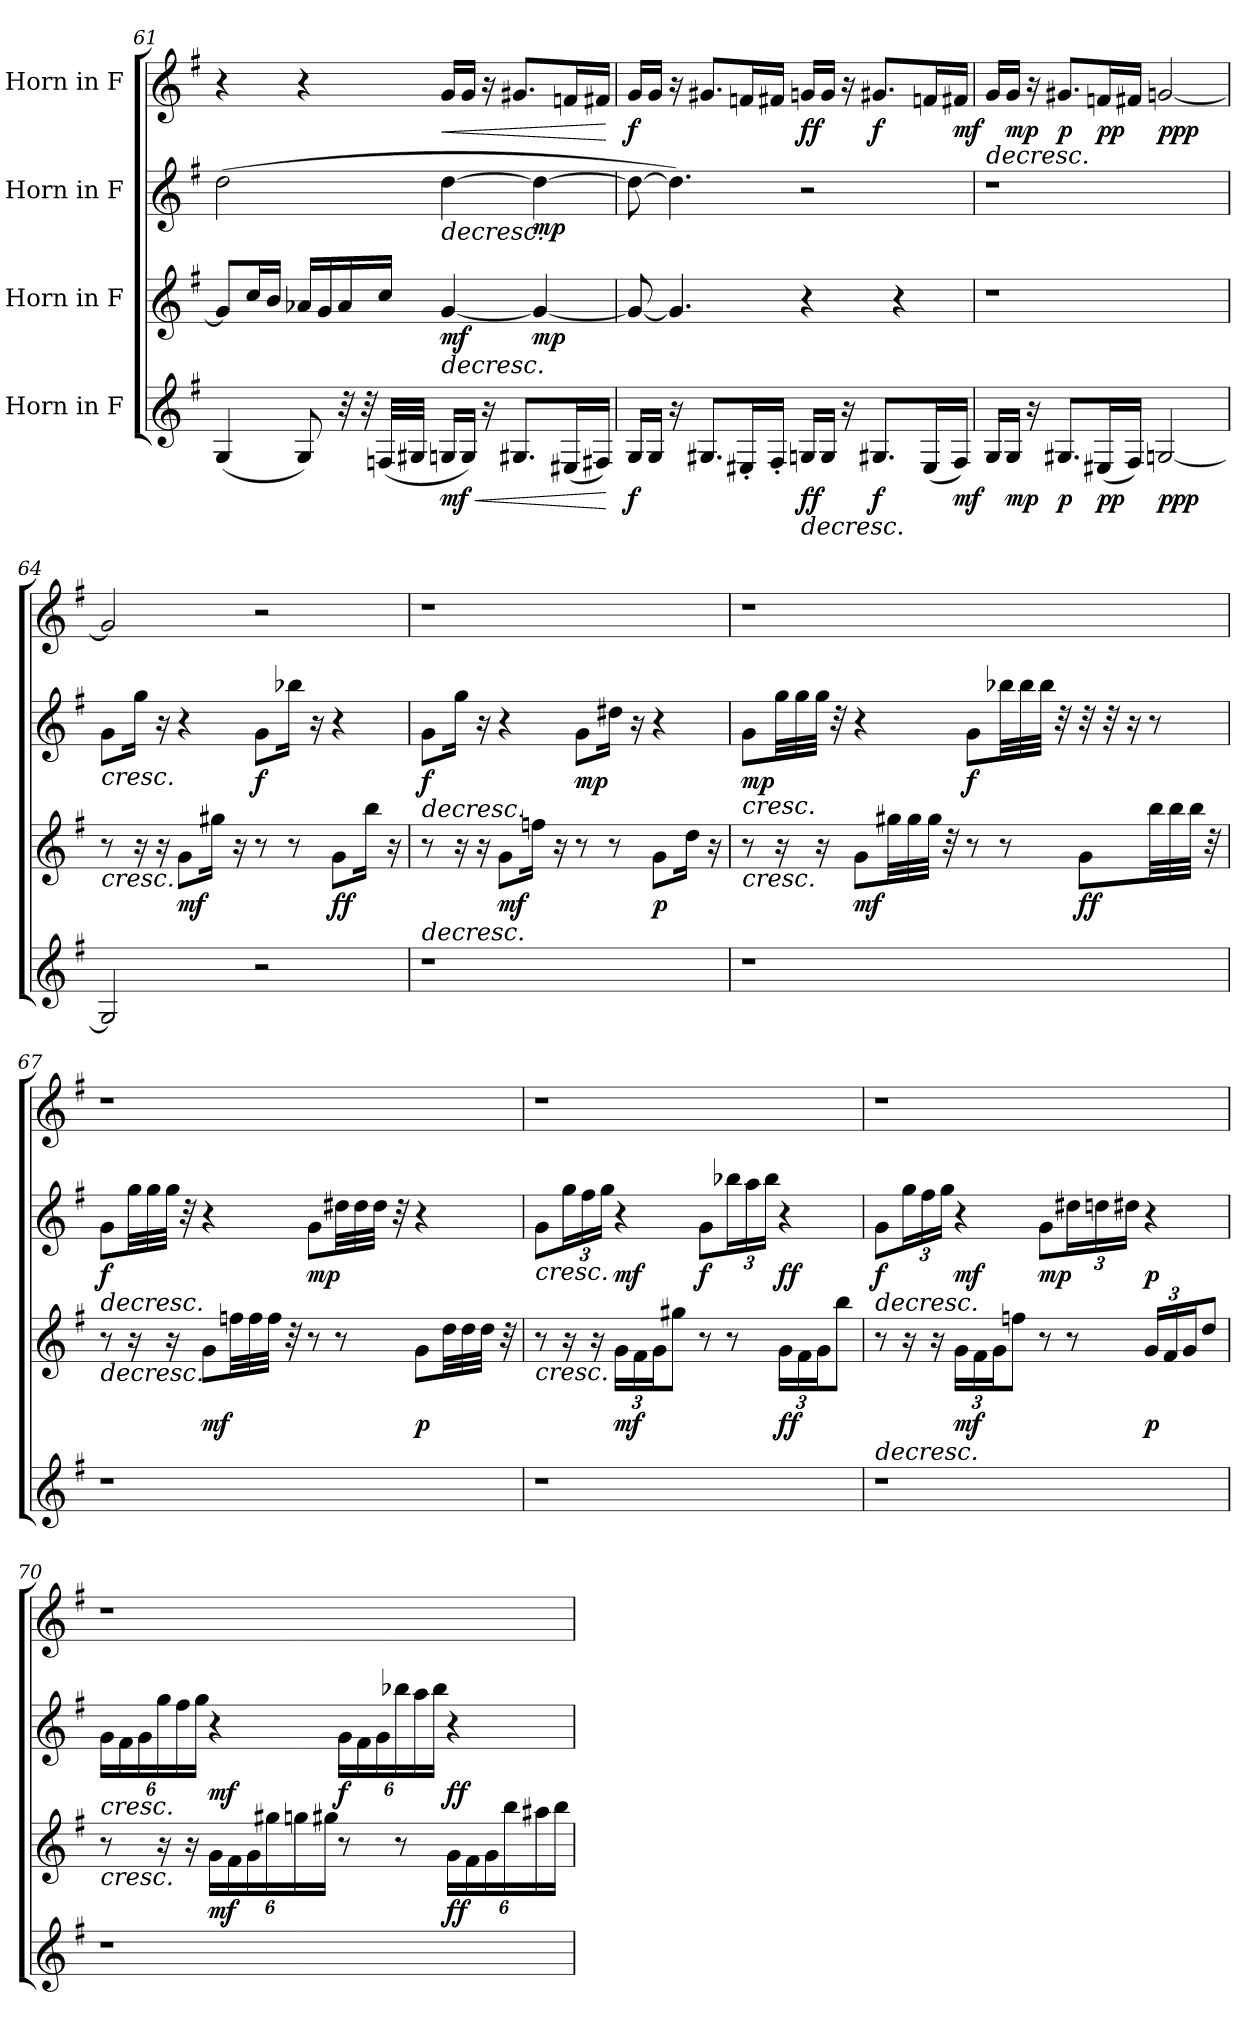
**kern	**dynam	**kern	**dynam	**kern	**dynam	**kern	**dynam
*part4	*part4	*part3	*part3	*part2	*part2	*part1	*part1
*staff4	*staff4	*staff3	*staff3	*staff2	*staff2	*staff1	*staff1
*I"Horn in F	*	*I"Horn in F	*	*I"Horn in F	*	*I"Horn in F	*
!!LO:LB:g=z
*clefG2	*	*clefG2	*	*clefG2	*	*clefG2	*
*ITrd4c7	*	*ITrd4c7	*	*ITrd4c7	*	*ITrd4c7	*
*k[]	*	*k[]	*	*k[]	*	*k[]	*
=61	=61	=61	=61	=61	=61	=61	=61
(4C/	.	8c/L]	.	(2g\	.	4r	.
.	.	16f/L	.	.	.	.	.
.	.	16e/JJ	.	.	.	.	.
8C/)	.	16d-X/LL	.	.	.	4r	.
.	.	16c/	.	.	.	.	.
32r	.	16d-/	.	.	.	.	.
32r	.	.	.	.	.	.	.
(32BB-X/LLL	.	16f/JJ	.	.	.	.	.
32C#X/JJJ	.	.	.	.	.	.	.
!	!LO:HP:b	!	!LO:HP:b	!	!LO:HP:b	!	!LO:HP:b
!	!LO:DY:n=1:b	!	!LO:DY:n=1:b	!	!LO:DY:n=1:b	!	!
!	!	!	!	!	!LO:DY:n=2:a	!	!
16Cn/LL	< mf	[4c/	> mf	[4g\	> mf mf	16c/LL	<
16C/JJ)	.	.	.	.	.	16c/JJ	.
16r	.	.	.	.	.	16r	.
8.C#X/L	.	.	.	.	.	8.c#X/L	.
!	!	!	!LO:DY:n=2:b	!	!LO:DY:n=3:b	!	!
.	.	4c/_	mp	4g\_	mp	.	.
(16AA#X/L	.	.	.	.	.	16B-X/L	.
16BBn/JJ)	.	.	.	.	.	16Bn/JJ	.
.	[	.	]	.	]	.	[
=62	=62	=62	=62	=62	=62	=62	=62
!	!LO:DY:b	!	!	!	!	!	!LO:DY:b
16C/LL	f	8c/_	.	8g\_	.	16c/LL	f
16C/JJ	.	.	.	.	.	16c/JJ	.
16r	.	4.c/]	.	4.g\])	.	16r	.
8.C#X/L	.	.	.	.	.	8.c#X/L	.
16AA#X'/L	.	.	.	.	.	16B-X/L	.
16BB'/JJ	.	.	.	.	.	16Bn/JJ	.
!	!LO:HP:b	!	!	!	!	!	!
!	!LO:DY:n=1:b	!	!	!	!	!	!LO:DY:b
16Cn/LL	> ff	4r	.	2r	.	16cn/LL	ff
16C/JJ	.	.	.	.	.	16c/JJ	.
16r	.	.	.	.	.	16r	.
!	!LO:DY:n=2:b	!	!	!	!	!	!LO:DY:b
8.C#X/L	f	.	.	.	.	8.c#X/L	f
.	.	4r	.	.	.	.	.
(16AA#/L	.	.	.	.	.	16B-X/L	.
!	!LO:DY:n=3:b	!	!	!	!	!	!LO:DY:b
16BB/JJ)	mf	.	.	.	.	16Bn/JJ	mf
.	]	.	.	.	.	.	.
!!LO:LB:g=z
=63	=63	=63	=63	=63	=63	=63	=63
!	!	!	!	!	!	!	!LO:HP:b
16C/LL	.	1r	.	1r	.	16c/LL	>
!	!LO:DY:b	!	!	!	!	!	!LO:DY:b
16C/JJ	mp	.	.	.	.	16c/JJ	mp
16r	.	.	.	.	.	16r	.
!	!LO:DY:b	!	!	!	!	!	!LO:DY:b
8.C#X/L	p	.	.	.	.	8.c#X/L	p
!	!LO:DY:b	!	!	!	!	!	!LO:DY:b
(16AA#X/L	pp	.	.	.	.	16B-X/L	pp
16BB/JJ)	.	.	.	.	.	16Bn/JJ	.
!	!LO:DY:b	!	!	!	!	!	!LO:DY:b
[2Cn/	ppp	.	.	.	.	[2cn/	ppp
.	.	.	.	.	.	.	]
=64	=64	=64	=64	=64	=64	=64	=64
!	!	!	!LO:HP:b	!	!LO:HP:b	!	!
2C/]	.	8r	<	8c\L	<	2c/]	.
.	.	16r	.	16cc\Jk	.	.	.
.	.	16r	.	16r	.	.	.
!	!	!	!LO:DY:b	!	!	!	!
.	.	8c\L	mf	4r	.	.	.
.	.	16cc#X\Jk	.	.	.	.	.
.	.	16r	.	.	.	.	.
!	!	!	!	!	!LO:DY:b	!	!
2r	.	8r	.	8c\L	f	2r	.
.	.	8r	.	16ee-X\Jk	.	.	.
.	.	.	.	16r	.	.	.
!	!	!	!LO:DY:b	!	!	!	!
.	.	8c\L	ff	4r	.	.	.
.	.	16ee\Jk	.	.	.	.	.
.	.	16r	[	.	.	.	.
.	.	.	.	.	[	.	.
=65	=65	=65	=65	=65	=65	=65	=65
!	!	!	!LO:HP:b	!	!LO:HP:b	!	!
!	!	!	!	!	!LO:DY:n=1:b	!	!
1r	.	8r	>	8c\L	> f	1r	.
.	.	16r	.	16cc\Jk	.	.	.
.	.	16r	.	16r	.	.	.
!	!	!	!LO:DY:b	!	!	!	!
.	.	8c\L	mf	4r	.	.	.
.	.	16b-X\Jk	.	.	.	.	.
.	.	16r	.	.	.	.	.
!	!	!	!	!	!LO:DY:n=2:b	!	!
.	.	8r	.	8c\L	mp	.	.
.	.	8r	.	16g#X\Jk	.	.	.
.	.	.	.	16r	.	.	.
!	!	!	!LO:DY:b	!	!	!	!
.	.	8c\L	p	4r	.	.	.
.	.	16g\Jk	.	.	.	.	.
.	.	16r	.	.	.	.	.
.	.	.	]	.	]	.	.
!!LO:PB:g=z
=66	=66	=66	=66	=66	=66	=66	=66
!	!	!	!LO:HP:b	!	!LO:HP:b	!	!
!	!	!	!	!	!LO:DY:n=1:b	!	!
1r	.	8r	<	8c\L	< mp	1r	.
.	.	16r	.	32cc\LL	.	.	.
.	.	.	.	32cc\	.	.	.
.	.	16r	.	32cc\JJJ	.	.	.
.	.	.	.	32r	.	.	.
!	!	!	!LO:DY:b	!	!	!	!
.	.	8c\L	mf	4r	.	.	.
.	.	32cc#X\LL	.	.	.	.	.
.	.	32cc#\	.	.	.	.	.
.	.	32cc#\JJJ	.	.	.	.	.
.	.	32r	.	.	.	.	.
!	!	!	!	!	!LO:DY:n=2:b	!	!
.	.	8r	.	8c\L	f	.	.
.	.	8r	.	32ee-X\LL	.	.	.
.	.	.	.	32ee-\	.	.	.
.	.	.	.	32ee-\JJJ	.	.	.
.	.	.	.	32r	.	.	.
!	!	!	!LO:DY:b	!	!	!	!
.	.	8c\L	ff	32r	.	.	.
.	.	.	.	32r	.	.	.
.	.	.	.	16r	.	.	.
.	.	32ee\LL	.	8r	.	.	.
.	.	32ee\	.	.	.	.	.
.	.	32ee\JJJ	.	.	.	.	.
.	.	32r	.	.	.	.	.
.	.	.	[	.	[	.	.
!!LO:LB:g=z
=67	=67	=67	=67	=67	=67	=67	=67
!	!	!	!LO:HP:b	!	!LO:HP:b	!	!
!	!	!	!	!	!LO:DY:n=1:b	!	!
1r	.	8r	>	8c\L	> f	1r	.
.	.	16r	.	32cc\LL	.	.	.
.	.	.	.	32cc\	.	.	.
.	.	16r	.	32cc\JJJ	.	.	.
.	.	.	.	32r	.	.	.
!	!	!	!LO:DY:b	!	!	!	!
.	.	8c\L	mf	4r	.	.	.
.	.	32b-X\LL	.	.	.	.	.
.	.	32b-\	.	.	.	.	.
.	.	32b-\JJJ	.	.	.	.	.
.	.	32r	.	.	.	.	.
!	!	!	!	!	!LO:DY:n=2:b	!	!
.	.	8r	.	8c\L	mp	.	.
.	.	8r	.	32g#X\LL	.	.	.
.	.	.	.	32g#\	.	.	.
.	.	.	.	32g#\JJJ	.	.	.
.	.	.	.	32r	.	.	.
!	!	!	!LO:DY:b	!	!	!	!
.	.	8c\L	p	4r	.	.	.
.	.	32g\LL	.	.	.	.	.
.	.	32g\	.	.	.	.	.
.	.	32g\JJJ	.	.	.	.	.
.	.	32r	.	.	.	.	.
.	.	.	]	.	]	.	.
=68	=68	=68	=68	=68	=68	=68	=68
!	!	!	!LO:HP:b	!	!LO:HP:b	!	!
1r	.	8r	<	8c\L	<	1r	.
*	*	*	*	*Xbrackettup	*	*	*
.	.	16r	.	24cc\L	.	.	.
.	.	.	.	24b\	.	.	.
.	.	16r	.	.	.	.	.
.	.	.	.	24cc\JJ	.	.	.
*	*	*Xbrackettup	*	*	*	*	*
!	!	!	!LO:DY:b	!	!LO:DY:b	!	!
.	.	24c\LL	mf	4r	mf	.	.
.	.	24B\	.	.	.	.	.
.	.	24c\J	.	.	.	.	.
.	.	8cc#X\J	.	.	.	.	.
!	!	!	!	!	!LO:DY:b	!	!
.	.	8r	.	8c\L	f	.	.
.	.	8r	.	24ee-X\L	.	.	.
.	.	.	.	24dd\	.	.	.
.	.	.	.	24ee-\JJ	.	.	.
!	!	!	!LO:DY:b	!	!LO:DY:b	!	!
.	.	24c\LL	ff	4r	ff	.	.
.	.	24B\	.	.	.	.	.
.	.	24c\J	.	.	.	.	.
.	.	8ee\J	.	.	.	.	.
.	.	.	[	.	[	.	.
!!LO:LB:g=z
=69	=69	=69	=69	=69	=69	=69	=69
!	!	!	!LO:HP:b	!	!LO:HP:b	!	!
!	!	!	!	!	!LO:DY:n=1:b	!	!
1r	.	8r	>	8c\L	> f	1r	.
.	.	16r	.	24cc\L	.	.	.
.	.	.	.	24b\	.	.	.
.	.	16r	.	.	.	.	.
.	.	.	.	24cc\JJ	.	.	.
!	!	!	!LO:DY:b	!	!LO:DY:n=2:b	!	!
.	.	24c\LL	mf	4r	mf	.	.
.	.	24B\	.	.	.	.	.
.	.	24c\J	.	.	.	.	.
.	.	8b-X\J	.	.	.	.	.
!	!	!	!	!	!LO:DY:n=3:b	!	!
.	.	8r	.	8c\L	mp	.	.
.	.	8r	.	24g#X\L	.	.	.
.	.	.	.	24gn\	.	.	.
.	.	.	.	24g#X\JJ	.	.	.
!	!	!	!LO:DY:b	!	!LO:DY:n=4:b	!	!
.	.	24c/LL	p	4r	p	.	.
.	.	24B/	.	.	.	.	.
.	.	24c/J	.	.	.	.	.
.	.	8g/J	.	.	.	.	.
.	.	.	]	.	]	.	.
!!LO:PB:g=z
=70	=70	=70	=70	=70	=70	=70	=70
!	!	!	!LO:HP:b	!	!LO:HP:b	!	!
1r	.	8r	<	24c\LL	<	1r	.
.	.	.	.	24B\	.	.	.
.	.	.	.	24c\	.	.	.
.	.	16r	.	24cc\	.	.	.
.	.	.	.	24b\	.	.	.
.	.	16r	.	.	.	.	.
.	.	.	.	24cc\JJ	.	.	.
!	!	!	!LO:DY:b	!	!LO:DY:b	!	!
.	.	24c\LL	mf	4r	mf	.	.
.	.	24B\	.	.	.	.	.
.	.	24c\	.	.	.	.	.
.	.	24cc#X\	.	.	.	.	.
.	.	24ccn\	.	.	.	.	.
.	.	24cc#X\JJ	.	.	.	.	.
!	!	!	!	!	!LO:DY:b	!	!
.	.	8r	.	24c\LL	f	.	.
.	.	.	.	24B\	.	.	.
.	.	.	.	24c\	.	.	.
.	.	8r	.	24ee-X\	.	.	.
.	.	.	.	24dd\	.	.	.
.	.	.	.	24ee-\JJ	.	.	.
!	!	!	!LO:DY:b	!	!LO:DY:b	!	!
.	.	24c\LL	ff	4r	ff	.	.
.	.	24B\	.	.	.	.	.
.	.	24c\	.	.	.	.	.
.	.	24ee\	[	.	.	.	.
.	.	24dd#X\	.	.	.	.	.
.	.	24ee\JJ	.	.	.	.	.
.	.	.	.	.	[	.	.
=	=	=	=	=	=	=	=
*-	*-	*-	*-	*-	*-	*-	*-
